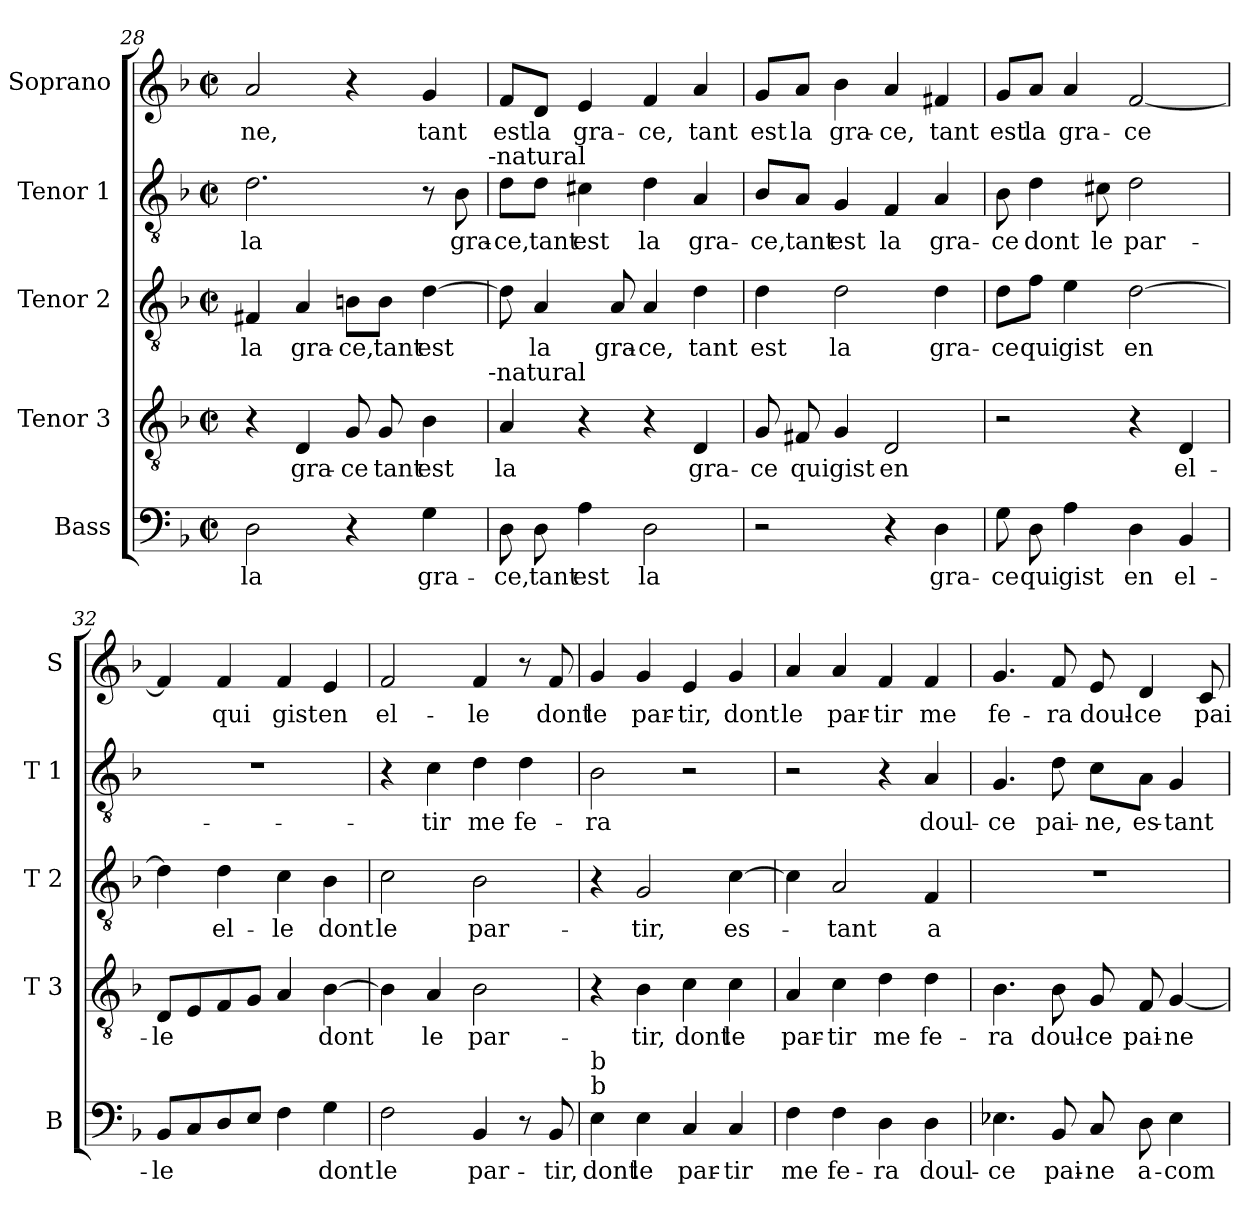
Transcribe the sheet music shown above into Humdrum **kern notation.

**kern	**text	**kern	**text	**kern	**text	**kern	**text	**kern	**text
*part5	*part5	*part4	*part4	*part3	*part3	*part2	*part2	*part1	*part1
*staff5	*staff5	*staff4	*staff4	*staff3	*staff3	*staff2	*staff2	*staff1	*staff1
*I"Bass	*	*I"Tenor 3	*	*I"Tenor 2	*	*I"Tenor 1	*	*I"Soprano	*
*I'B	*	*I'T 3	*	*I'T 2	*	*I'T 1	*	*I'S	*
*clefF4	*	*clefGv2	*	*clefGv2	*	*clefGv2	*	*clefG2	*
*k[b-]	*	*k[b-]	*	*k[b-]	*	*k[b-]	*	*k[b-]	*
*F:	*	*F:	*	*F:	*	*F:	*	*F:	*
*M2/2	*	*M2/2	*	*M2/2	*	*M2/2	*	*M2/2	*
*met(c|)	*	*met(c|)	*	*met(c|)	*	*met(c|)	*	*met(c|)	*
=28	=28	=28	=28	=28	=28	=28	=28	=28	=28
2D\	la	4r	.	4F#X/	la	2.d\	la	2a/	-ne,
.	.	4D/	gra-	4A/	gra-	.	.	.	.
4r	.	8G/	-ce	8Bn\L	-ce,	.	.	4r	.
.	.	8G/	tant	8B\J	tant	.	.	.	.
4G\	gra-	4B-\	est	[4d\	est	8r	.	4g/	tant
.	.	.	.	.	.	8B-\	gra-	.	.
!	!	!	!	!	!	!LO:TX:a:t=-natural	!	!	!
!	!	!LO:TX:a:t=-natural	!	!	!	!	!	!	!
!!LO:LB:g=z
=29	=29	=29	=29	=29	=29	=29	=29	=29	=29
8D\	-ce,	4A/	la	8d\]	.	8d\L	-ce,	8f/L	est
8D\	tant	.	.	4A/	la	8d\J	tant	8d/J	la
4A\	est	4r	.	.	.	4c#X\	est	4e/	gra-
.	.	.	.	8A/	gra-	.	.	.	.
2D\	la	4r	.	4A/	-ce,	4d\	la	4f/	-ce,
.	.	4D/	gra-	4d\	tant	4A/	gra-	4a/	tant
=30	=30	=30	=30	=30	=30	=30	=30	=30	=30
2r	.	8G/	-ce	4d\	est	8B-/L	-ce,	8g/L	est
.	.	8F#X/	qui	.	.	8A/J	tant	8a/J	la
.	.	4G/	gist	2d\	la	4G/	est	4b-\	gra-
4r	.	2D/	en	.	.	4F/	la	4a/	-ce,
4D\	gra-	.	.	4d\	gra-	4A/	gra-	4f#X/	tant
=31	=31	=31	=31	=31	=31	=31	=31	=31	=31
8G\	-ce	2r	.	8d\L	-ce	8B-\	-ce	8g/L	est
8D\	qui	.	.	8f\J	qui	4d\	dont	8a/J	la
4A\	gist	.	.	4e\	gist	.	.	4a/	gra-
.	.	.	.	.	.	8c#X\	le	.	.
4D\	en	4r	.	[2d\	en	2d\	par-	[2f/	-ce
4BB-/	el-	4D/	el-	.	.	.	.	.	.
=32	=32	=32	=32	=32	=32	=32	=32	=32	=32
8BB-/L	-le	8D/L	-le	4d\]	.	1r	.	4f/]	.
8C/	.	8E/	.	.	.	.	.	.	.
8D/	.	8F/	.	4d\	el-	.	.	4f/	qui
8E/J	.	8G/J	.	.	.	.	.	.	.
4F\	.	4A/	.	4c\	-le	.	.	4f/	gist
4G\	dont	[4B-\	dont	4B-\	dont	.	.	4e/	en
=33	=33	=33	=33	=33	=33	=33	=33	=33	=33
2F\	le	4B-\]	.	2c\	le	4r	.	2f/	el-
.	.	4A/	le	.	.	4c\	-tir	.	.
4BB-/	par-	2B-\	par-	2B-\	par-	4d\	me	4f/	-le
8r	.	.	.	.	.	4d\	fe-	8r	.
8BB-/	-tir,	.	.	.	.	.	.	8f/	dont
!!LO:PB:g=z
=34	=34	=34	=34	=34	=34	=34	=34	=34	=34
!LO:TX:a:t=b	!	!	!	!	!	!	!	!	!
!LO:TX:a:t=b	!	!	!	!	!	!	!	!	!
4E\	dont	4r	.	4r	.	2B-\	-ra	4g/	le
4E\	le	4B-\	-tir,	2G/	-tir,	.	.	4g/	par-
4C/	par-	4c\	dont	.	.	2r	.	4e/	-tir,
4C/	-tir	4c\	le	[4c\	es-	.	.	4g/	dont
=35	=35	=35	=35	=35	=35	=35	=35	=35	=35
4F\	me	4A/	par-	4c\]	.	2r	.	4a/	le
4F\	fe-	4c\	-tir	2A/	-tant	.	.	4a/	par-
4D\	-ra	4d\	me	.	.	4r	.	4f/	-tir
4D\	doul-	4d\	fe-	4F/	a-	4A/	doul-	4f/	me
=36	=36	=36	=36	=36	=36	=36	=36	=36	=36
4.E-X\	-ce	4.B-\	-ra	1r	.	4.G/	-ce	4.g/	fe-
8BB-/	pai-	8B-\	doul-	.	.	8d\	pai-	8f/	-ra
8C/	-ne	8G/	-ce	.	.	8c\L	-ne,	8e/	doul-
8D\	a-	8F/	pai-	.	.	8A\J	es-	4d/	-ce
4E-\	-com-	[4G/	-ne	.	.	4G/	-tant	.	.
.	.	.	.	.	.	.	.	8c/	pai-
=	=	=	=	=	=	=	=	=	=
*-	*-	*-	*-	*-	*-	*-	*-	*-	*-
